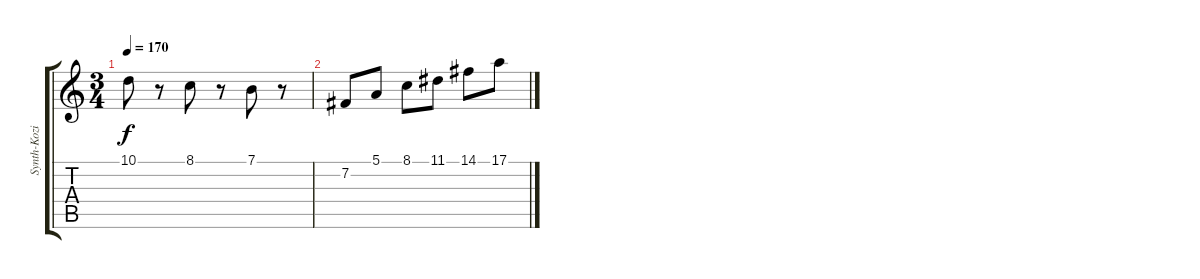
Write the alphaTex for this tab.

\track ("Synth-Kozi" "Synth-Kozi") {instrument harpsichord}
\staff {score tabs}
\tuning (E4 B3 G3 D3 A2 E2) {hide}
\ts (3 4)
\tempo 170
\clef g2
\ks c
10.1.8{dy f} r.8 8.1.8 r.8 7.1.8 r.8 |
7.2.8 5.1.8 8.1.8 11.1.8 14.1.8 17.1.8
